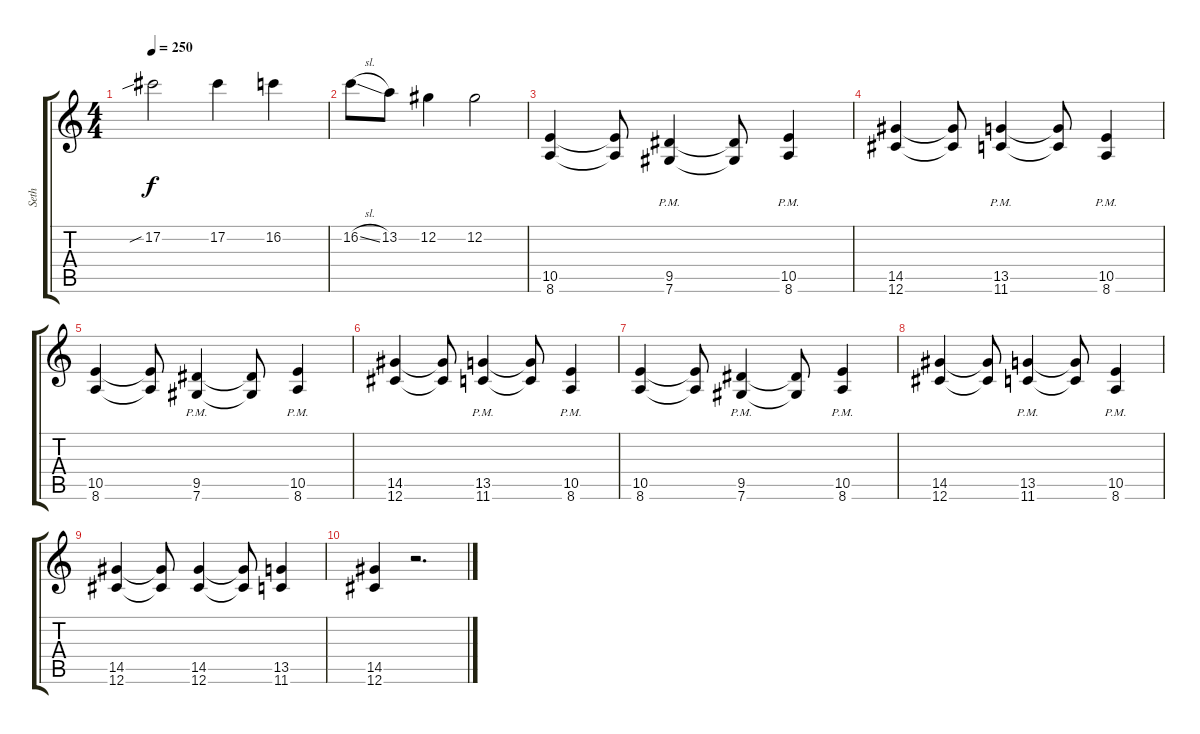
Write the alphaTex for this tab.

\track ("Seth" "Seth") {instrument overdrivenguitar}
\staff {score tabs}
\tuning (Db4 Ab3 E3 B2 Gb2 Db2) {hide}
\ts (4 4)
\tempo 250
\clef g2
\ks c
17.2{sib}.2{dy f} 17.2.4 16.2.4 |
16.2{sl}.8 13.2.8 12.2.4 12.2.2 |
(10.5 8.6).4 (10.5{t} 8.6{t}).8 (9.5{pm} 7.6{pm}).4 (9.5{t} 7.6{t}).8 (10.5{pm} 8.6{pm}).4 |
(14.5 12.6).4 (14.5{t} 12.6{t}).8 (13.5{pm} 11.6{pm}).4 (13.5{t} 11.6{t}).8 (10.5{pm} 8.6{pm}).4 |
(10.5 8.6).4 (10.5{t} 8.6{t}).8 (9.5{pm} 7.6{pm}).4 (9.5{t} 7.6{t}).8 (10.5{pm} 8.6{pm}).4 |
(14.5 12.6).4 (14.5{t} 12.6{t}).8 (13.5{pm} 11.6{pm}).4 (13.5{t} 11.6{t}).8 (10.5{pm} 8.6{pm}).4 |
(10.5 8.6).4 (10.5{t} 8.6{t}).8 (9.5{pm} 7.6{pm}).4 (9.5{t} 7.6{t}).8 (10.5{pm} 8.6{pm}).4 |
(14.5 12.6).4 (14.5{t} 12.6{t}).8 (13.5{pm} 11.6{pm}).4 (13.5{t} 11.6{t}).8 (10.5{pm} 8.6{pm}).4 |
(14.5 12.6).4 (14.5{t} 12.6{t}).8 (14.5 12.6).4 (14.5{t} 12.6{t}).8 (13.5 11.6).4 |
(14.5 12.6).4 r.2{d}
